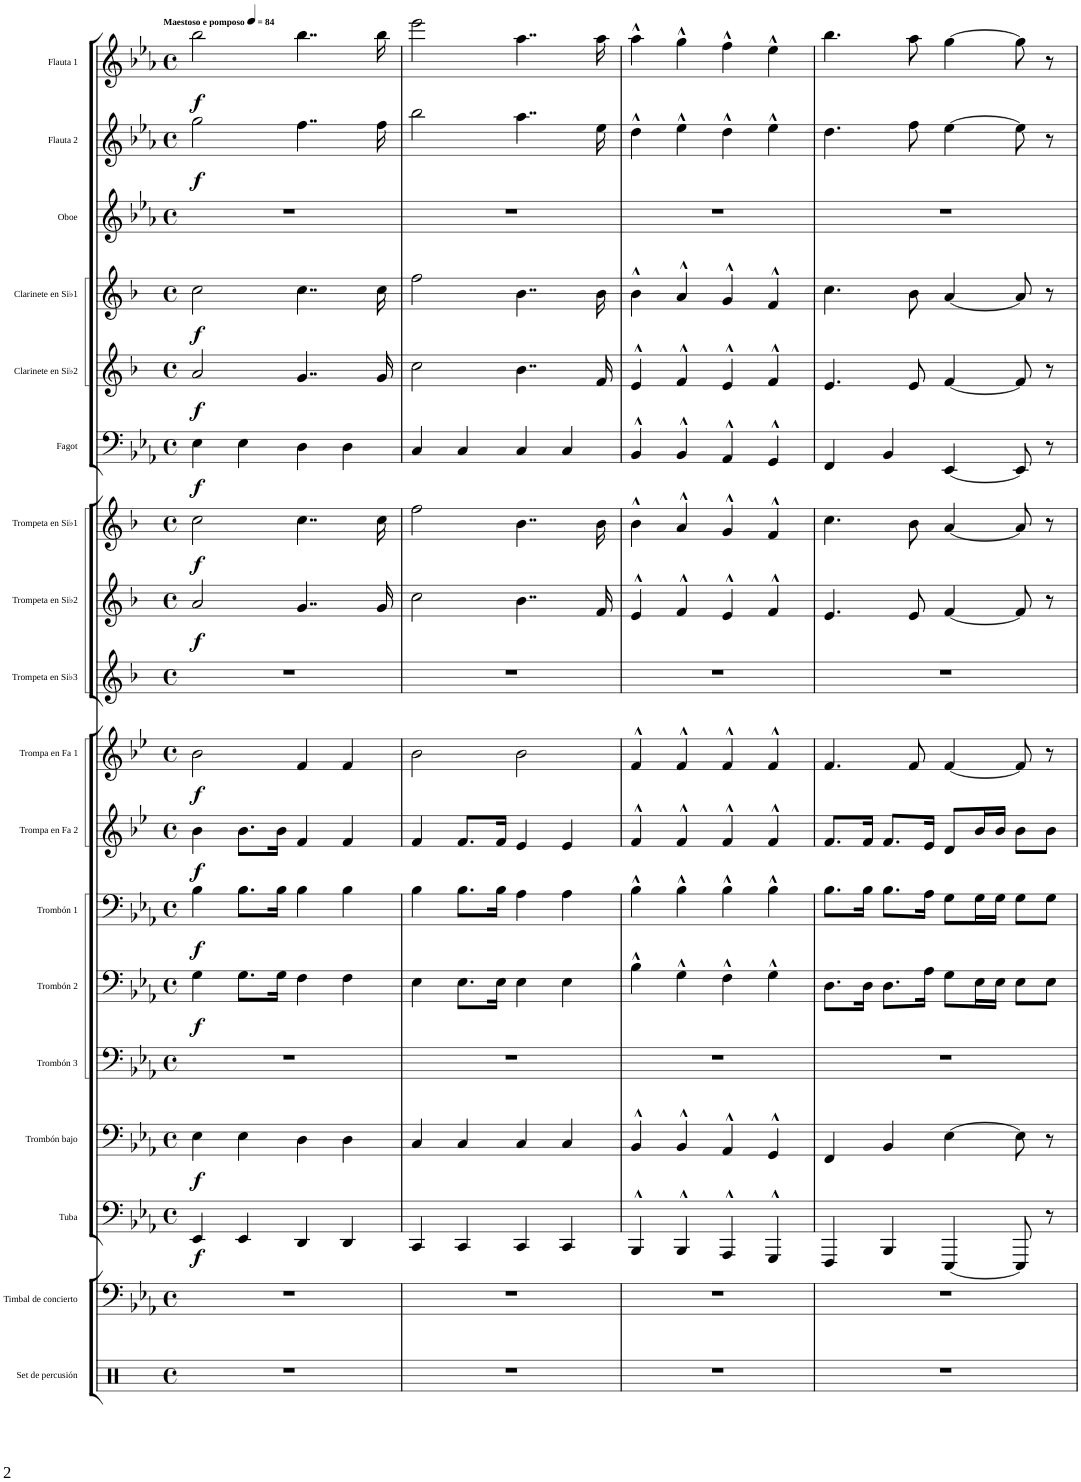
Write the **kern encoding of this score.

**kern	**kern	**kern	**dynam	**kern	**dynam	**kern	**kern	**dynam	**kern	**dynam	**kern	**dynam	**kern	**dynam	**kern	**kern	**dynam	**kern	**dynam	**kern	**dynam	**kern	**dynam	**kern	**dynam	**kern	**kern	**dynam	**kern	**dynam
*part18	*part17	*part16	*part16	*part15	*part15	*part14	*part13	*part13	*part12	*part12	*part11	*part11	*part10	*part10	*part9	*part8	*part8	*part7	*part7	*part6	*part6	*part5	*part5	*part4	*part4	*part3	*part2	*part2	*part1	*part1
*staff18	*staff17	*staff16	*staff16	*staff15	*staff15	*staff14	*staff13	*staff13	*staff12	*staff12	*staff11	*staff11	*staff10	*staff10	*staff9	*staff8	*staff8	*staff7	*staff7	*staff6	*staff6	*staff5	*staff5	*staff4	*staff4	*staff3	*staff2	*staff2	*staff1	*staff1
*I"Set de percusión	*I"Timbal de concierto	*I"Tuba	*	*I"Trombón bajo	*	*I"Trombón 3	*I"Trombón 2	*	*I"Trombón 1	*	*I"Trompa en Fa 2	*	*I"Trompa en Fa 1	*	*I"Trompeta en Sib3	*I"Trompeta en Sib2	*	*I"Trompeta en Sib1	*	*I"Fagot	*	*I"Clarinete en Sib2	*	*I"Clarinete en Sib1	*	*I"Oboe	*I"Flauta 2	*	*I"Flauta 1	*
*I'Perc.	*I'Timb.	*I'Tba.	*	*I'Tbn. bajo	*	*I'Tbn. 3	*I'Tbn. 2	*	*I'Tbn. 1	*	*I'Trmp. Fa 2	*	*I'Trmp. Fa 1	*	*I'Tpt. Sib3	*I'Tpt. Sib2	*	*I'Tpt. Sib1	*	*I'Fag.	*	*I'Cl. Sib2	*	*I'Cl. Sib1	*	*I'Ob.	*I'Fl. 2	*	*I'Fl. 1	*
*clefX	*clefF4	*clefF4	*	*clefF4	*	*clefF4	*clefF4	*	*clefF4	*	*clefG2	*	*clefG2	*	*clefG2	*clefG2	*	*clefG2	*	*clefF4	*	*clefG2	*	*clefG2	*	*clefG2	*clefG2	*	*clefG2	*
*	*	*	*	*	*	*	*	*	*	*	*Trd4c7	*	*Trd4c7	*	*Trd1c2	*Trd1c2	*	*Trd1c2	*	*	*	*Trd1c2	*	*Trd1c2	*	*	*	*	*	*
*k[]	*k[b-e-a-]	*k[b-e-a-]	*	*k[b-e-a-]	*	*k[b-e-a-]	*k[b-e-a-]	*	*k[b-e-a-]	*	*k[b-e-]	*	*k[b-e-]	*	*k[b-]	*k[b-]	*	*k[b-]	*	*k[b-e-a-]	*	*k[b-]	*	*k[b-]	*	*k[b-e-a-]	*k[b-e-a-]	*	*k[b-e-a-]	*
*M4/4	*M4/4	*M4/4	*	*M4/4	*	*M4/4	*M4/4	*	*M4/4	*	*M4/4	*	*M4/4	*	*M4/4	*M4/4	*	*M4/4	*	*M4/4	*	*M4/4	*	*M4/4	*	*M4/4	*M4/4	*	*M4/4	*
*met(c)	*met(c)	*met(c)	*	*met(c)	*	*met(c)	*met(c)	*	*met(c)	*	*met(c)	*	*met(c)	*	*met(c)	*met(c)	*	*met(c)	*	*met(c)	*	*met(c)	*	*met(c)	*	*met(c)	*met(c)	*	*met(c)	*
*MM84	*MM84	*MM84	*	*MM84	*	*MM84	*MM84	*	*MM84	*	*MM84	*	*MM84	*	*MM84	*MM84	*	*MM84	*	*MM84	*	*MM84	*	*MM84	*	*MM84	*MM84	*	*MM84	*
=1	=1	=1	=1	=1	=1	=1	=1	=1	=1	=1	=1	=1	=1	=1	=1	=1	=1	=1	=1	=1	=1	=1	=1	=1	=1	=1	=1	=1	=1	=1
!	!	!	!	!	!	!	!	!	!	!	!	!	!	!	!	!	!	!	!	!	!	!	!	!	!	!	!	!	!LO:TX:a:B:t=Maestoso e pomposo	!
!	!	!	!LO:DY:b	!	!LO:DY:b	!	!	!LO:DY:b	!	!LO:DY:b	!	!LO:DY:b	!	!LO:DY:b	!	!	!LO:DY:b	!	!LO:DY:b	!	!LO:DY:b	!	!LO:DY:b	!	!LO:DY:b	!	!	!LO:DY:b	!	!LO:DY:b
1r	1r	4EE-/	f	4E-\	f	1r	4G\	f	4B-\	f	4b-\	f	2b-\	f	1r	2a/	f	2cc\	f	4E-\	f	2a/	f	2cc\	f	1r	2gg\	f	2bb-\	f
.	.	4EE-/	.	4E-\	.	.	8.G\L	.	8.B-\L	.	8.b-\L	.	.	.	.	.	.	.	.	4E-\	.	.	.	.	.	.	.	.	.	.
.	.	.	.	.	.	.	16G\Jk	.	16B-\Jk	.	16b-\Jk	.	.	.	.	.	.	.	.	.	.	.	.	.	.	.	.	.	.	.
.	.	4DD/	.	4D\	.	.	4F\	.	4B-\	.	4f/	.	4f/	.	.	4..g/	.	4..cc\	.	4D\	.	4..g/	.	4..cc\	.	.	4..ff\	.	4..bb-\	.
.	.	4DD/	.	4D\	.	.	4F\	.	4B-\	.	4f/	.	4f/	.	.	.	.	.	.	4D\	.	.	.	.	.	.	.	.	.	.
.	.	.	.	.	.	.	.	.	.	.	.	.	.	.	.	16g/	.	16cc\	.	.	.	16g/	.	16cc\	.	.	16ff\	.	16bb-\	.
=2	=2	=2	=2	=2	=2	=2	=2	=2	=2	=2	=2	=2	=2	=2	=2	=2	=2	=2	=2	=2	=2	=2	=2	=2	=2	=2	=2	=2	=2	=2
1r	1r	4CC/	.	4C/	.	1r	4E-\	.	4B-\	.	4f/	.	2b-\	.	1r	2cc\	.	2ff\	.	4C/	.	2cc\	.	2ff\	.	1r	2bb-\	.	2eee-\	.
.	.	4CC/	.	4C/	.	.	8.E-\L	.	8.B-\L	.	8.f/L	.	.	.	.	.	.	.	.	4C/	.	.	.	.	.	.	.	.	.	.
.	.	.	.	.	.	.	16E-\Jk	.	16B-\Jk	.	16f/Jk	.	.	.	.	.	.	.	.	.	.	.	.	.	.	.	.	.	.	.
.	.	4CC/	.	4C/	.	.	4E-\	.	4A-\	.	4e-/	.	2b-\	.	.	4..b-\	.	4..b-\	.	4C/	.	4..b-\	.	4..b-\	.	.	4..aa-\	.	4..aa-\	.
.	.	4CC/	.	4C/	.	.	4E-\	.	4A-\	.	4e-/	.	.	.	.	.	.	.	.	4C/	.	.	.	.	.	.	.	.	.	.
.	.	.	.	.	.	.	.	.	.	.	.	.	.	.	.	16f/	.	16b-\	.	.	.	16f/	.	16b-\	.	.	16ee-\	.	16aa-\	.
=3	=3	=3	=3	=3	=3	=3	=3	=3	=3	=3	=3	=3	=3	=3	=3	=3	=3	=3	=3	=3	=3	=3	=3	=3	=3	=3	=3	=3	=3	=3
1r	1r	4BBB-^^/	.	4BB-^^/	.	1r	4B-^^\	.	4B-^^\	.	4f^^/	.	4f^^/	.	1r	4e^^/	.	4b-^^\	.	4BB-^^/	.	4e^^/	.	4b-^^\	.	1r	4dd^^\	.	4aa-^^\	.
.	.	4BBB-^^/	.	4BB-^^/	.	.	4G^^\	.	4B-^^\	.	4f^^/	.	4f^^/	.	.	4f^^/	.	4a^^/	.	4BB-^^/	.	4f^^/	.	4a^^/	.	.	4ee-^^\	.	4gg^^\	.
.	.	4AAA-^^/	.	4AA-^^/	.	.	4F^^\	.	4B-^^\	.	4f^^/	.	4f^^/	.	.	4e^^/	.	4g^^/	.	4AA-^^/	.	4e^^/	.	4g^^/	.	.	4dd^^\	.	4ff^^\	.
.	.	4GGG^^/	.	4GG^^/	.	.	4G^^\	.	4B-^^\	.	4f^^/	.	4f^^/	.	.	4f^^/	.	4f^^/	.	4GG^^/	.	4f^^/	.	4f^^/	.	.	4ee-^^\	.	4ee-^^\	.
=4	=4	=4	=4	=4	=4	=4	=4	=4	=4	=4	=4	=4	=4	=4	=4	=4	=4	=4	=4	=4	=4	=4	=4	=4	=4	=4	=4	=4	=4	=4
1r	1r	4FFF/	.	4FF/	.	1r	8.D\L	.	8.B-\L	.	8.f/L	.	4.f/	.	1r	4.e/	.	4.cc\	.	4FF/	.	4.e/	.	4.cc\	.	1r	4.dd\	.	4.bb-\	.
.	.	.	.	.	.	.	16D\Jk	.	16B-\Jk	.	16f/Jk	.	.	.	.	.	.	.	.	.	.	.	.	.	.	.	.	.	.	.
.	.	4BBB-/	.	4BB-/	.	.	8.D\L	.	8.B-\L	.	8.f/L	.	.	.	.	.	.	.	.	4BB-/	.	.	.	.	.	.	.	.	.	.
.	.	.	.	.	.	.	.	.	.	.	.	.	8f/	.	.	8e/	.	8b-\	.	.	.	8e/	.	8b-\	.	.	8ff\	.	8aa-\	.
.	.	.	.	.	.	.	16A-\Jk	.	16A-\Jk	.	16e-/Jk	.	.	.	.	.	.	.	.	.	.	.	.	.	.	.	.	.	.	.
.	.	[4EEE-/	.	[4E-\	.	.	8G\L	.	8G\L	.	8d/L	.	[4f/	.	.	[4f/	.	[4a/	.	[4EE-/	.	[4f/	.	[4a/	.	.	[4ee-\	.	[4gg\	.
.	.	.	.	.	.	.	16E-\L	.	16G\L	.	16b-/L	.	.	.	.	.	.	.	.	.	.	.	.	.	.	.	.	.	.	.
.	.	.	.	.	.	.	16E-\JJ	.	16G\JJ	.	16b-/JJ	.	.	.	.	.	.	.	.	.	.	.	.	.	.	.	.	.	.	.
.	.	8EEE-/]	.	8E-\]	.	.	8E-\L	.	8G\L	.	8b-\L	.	8f/]	.	.	8f/]	.	8a/]	.	8EE-/]	.	8f/]	.	8a/]	.	.	8ee-\]	.	8gg\]	.
.	.	8r	.	8r	.	.	8E-\J	.	8G\J	.	8b-\J	.	8r	.	.	8r	.	8r	.	8r	.	8r	.	8r	.	.	8r	.	8r	.
=	=	=	=	=	=	=	=	=	=	=	=	=	=	=	=	=	=	=	=	=	=	=	=	=	=	=	=	=	=	=
*-	*-	*-	*-	*-	*-	*-	*-	*-	*-	*-	*-	*-	*-	*-	*-	*-	*-	*-	*-	*-	*-	*-	*-	*-	*-	*-	*-	*-	*-	*-
